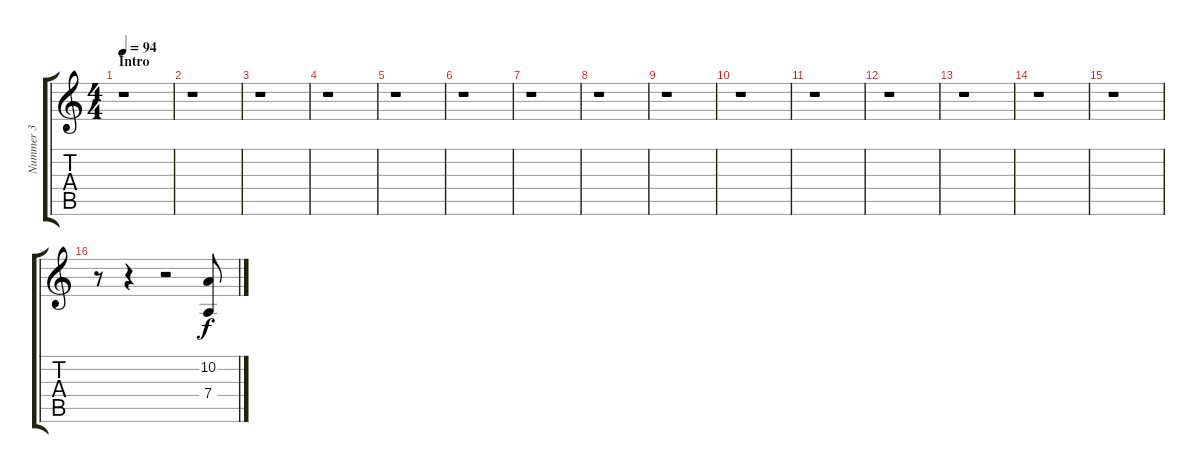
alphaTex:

\track ("Nummer 3" "Nummer 3") {instrument synthstrings1}
\staff {score tabs}
\tuning (E4 B3 G3 D3 A2 E2) {hide}
\ts (4 4)
\section ("" "Intro")
\tempo 94
\clef g2
\ks c
r.1{dy f instrument synthstrings1} |
r.1 |
r.1 |
r.1 |
r.1 |
r.1 |
r.1 |
r.1 |
r.1 |
r.1 |
r.1 |
r.1 |
r.1 |
r.1 |
r.1 |
r.8 r.4 r.2 (10.2 7.4).8
